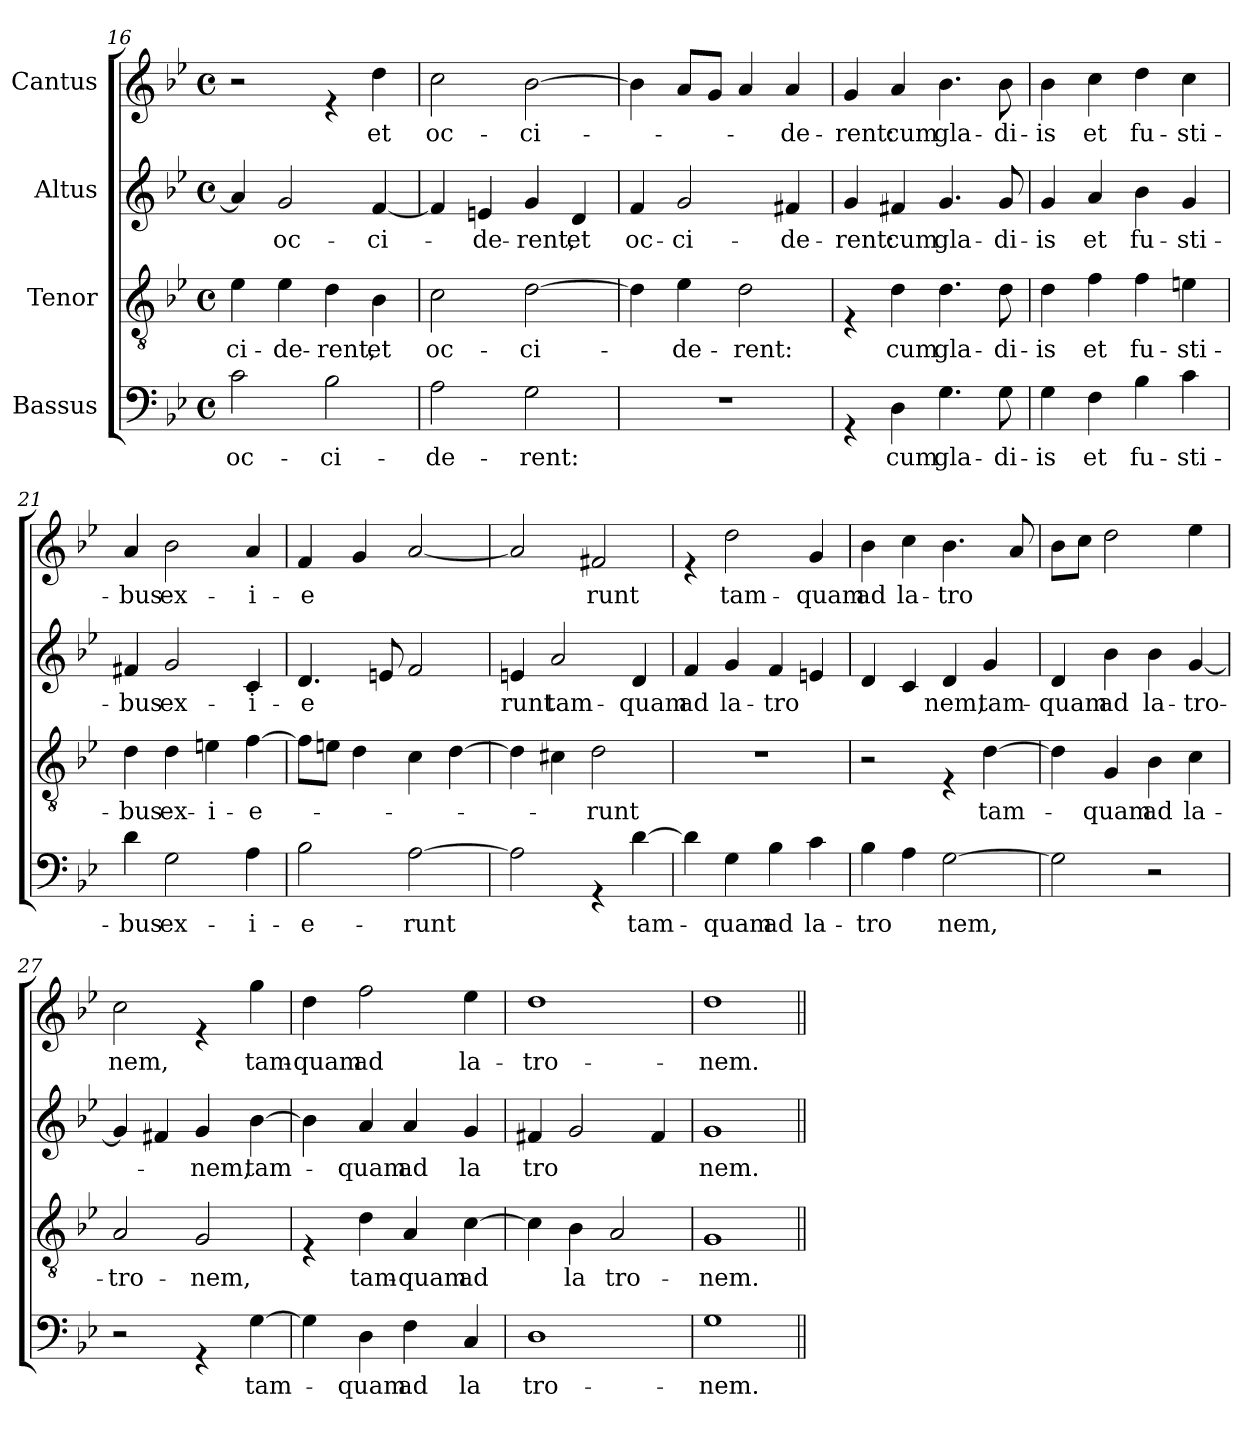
**kern	**text	**kern	**text	**kern	**text	**kern	**text
*part4	*part4	*part3	*part3	*part2	*part2	*part1	*part1
*staff4	*staff4	*staff3	*staff3	*staff2	*staff2	*staff1	*staff1
*I"Bassus	*	*I"Tenor	*	*I"Altus	*	*I"Cantus	*
*clefF4	*	*clefGv2	*	*clefG2	*	*clefG2	*
*k[b-e-]	*	*k[b-e-]	*	*k[b-e-]	*	*k[b-e-]	*
*B-:	*	*B-:	*	*B-:	*	*B-:	*
*M4/4	*	*M4/4	*	*M4/4	*	*M4/4	*
*met(c)	*	*met(c)	*	*met(c)	*	*met(c)	*
=16	=16	=16	=16	=16	=16	=16	=16
!	!LO:LY:b	!	!LO:LY:b	!	!	!	!
2c\	oc-	4e-\	-ci-	4a/]	.	2r	.
!	!	!	!LO:LY:b	!	!LO:LY:b	!	!
.	.	4e-\	-de-	2g/	oc-	.	.
!	!LO:LY:b	!	!LO:LY:b	!	!	!	!
2B-\	-ci-	4d\	-rent,	.	.	4re	.
!	!	!	!LO:LY:b	!	!LO:LY:b	!	!LO:LY:b
.	.	4B-\	et	[<4f/	-ci-	4dd\	et
=17	=17	=17	=17	=17	=17	=17	=17
!	!LO:LY:b	!	!LO:LY:b	!	!	!	!LO:LY:b
2A\	-de-	2c\	oc-	4f/]	.	2cc\	oc-
!	!	!	!	!	!LO:LY:b	!	!
.	.	.	.	4en/	-de-	.	.
!	!LO:LY:b	!	!LO:LY:b	!	!LO:LY:b	!	!LO:LY:b
2G\	-rent:	[>2d\	-ci-	4g/	-rent,	[>2b-\	-ci-
!	!	!	!	!	!LO:LY:b	!	!
.	.	.	.	4d/	et	.	.
!!LO:LB:g=z
=18	=18	=18	=18	=18	=18	=18	=18
!	!	!	!	!	!LO:LY:b	!	!
1r	.	4d\]	.	4f/	oc-	4b-\]	.
!	!	!	!LO:LY:b	!	!LO:LY:b	!	!
.	.	4e-\	-de-	2g/	-ci-	8a/L	.
.	.	.	.	.	.	8g/J	.
!	!	!	!LO:LY:b	!	!	!	!
.	.	2d\	-rent:	.	.	4a/	.
!	!	!	!	!	!LO:LY:b	!	!LO:LY:b
.	.	.	.	4f#X/	-de-	4a/	-de-
=19	=19	=19	=19	=19	=19	=19	=19
!	!	!	!	!	!LO:LY:b	!	!LO:LY:b
4rGG	.	4rE	.	4g/	-rent:	4g/	-rent:
!	!LO:LY:b	!	!LO:LY:b	!	!LO:LY:b	!	!LO:LY:b
4D\	cum	4d\	cum	4f#X/	cum	4a/	cum
!	!LO:LY:b	!	!LO:LY:b	!	!LO:LY:b	!	!LO:LY:b
4.G\	gla-	4.d\	gla-	4.g/	gla-	4.b-\	gla-
!	!LO:LY:b	!	!LO:LY:b	!	!LO:LY:b	!	!LO:LY:b
8G\	-di-	8d\	-di-	8g/	-di-	8b-\	-di-
=20	=20	=20	=20	=20	=20	=20	=20
!	!LO:LY:b	!	!LO:LY:b	!	!LO:LY:b	!	!LO:LY:b
4G\	-is	4d\	-is	4g/	-is	4b-\	-is
!	!LO:LY:b	!	!LO:LY:b	!	!LO:LY:b	!	!LO:LY:b
4F\	et	4f\	et	4a/	et	4cc\	et
!	!LO:LY:b	!	!LO:LY:b	!	!LO:LY:b	!	!LO:LY:b
4B-\	fu-	4f\	fu-	4b-\	fu-	4dd\	fu-
!	!LO:LY:b	!	!LO:LY:b	!	!LO:LY:b	!	!LO:LY:b
4c\	-sti-	4en\	-sti-	4g/	-sti-	4cc\	-sti-
=21	=21	=21	=21	=21	=21	=21	=21
!	!LO:LY:b	!	!LO:LY:b	!	!LO:LY:b	!	!LO:LY:b
4d\	-bus	4d\	-bus	4f#X/	-bus	4a/	-bus
!	!LO:LY:b	!	!LO:LY:b	!	!LO:LY:b	!	!LO:LY:b
2G\	ex-	4d\	ex-	2g/	ex-	2b-\	ex-
!	!	!	!LO:LY:b	!	!	!	!
.	.	4en\	-i-	.	.	.	.
!	!LO:LY:b	!	!LO:LY:b	!	!LO:LY:b	!	!LO:LY:b
4A\	-i-	[>4f\	-e-	4c/	-i-	4a/	-i-
=22	=22	=22	=22	=22	=22	=22	=22
!	!LO:LY:b	!	!	!	!LO:LY:b	!	!LO:LY:b
2B-\	-e-	8f\L]	.	4.d/	-e	4f/	-e
.	.	8en\J	.	.	.	.	.
.	.	4d\	.	.	.	4g/	.
.	.	.	.	8en/	.	.	.
!	!LO:LY:b	!	!	!	!	!	!
[>2A\	-runt	4c\	.	2f/	.	[<2a/	.
.	.	[>4d\	.	.	.	.	.
!!LO:PB:g=z
=23	=23	=23	=23	=23	=23	=23	=23
!	!	!	!	!	!LO:LY:b	!	!
2A\]	.	4d\]	.	4en/	runt	2a/]	.
!	!	!	!	!	!LO:LY:b	!	!
.	.	4c#X\	.	2a/	tam-	.	.
!	!	!	!LO:LY:b	!	!	!	!LO:LY:b
4rGG	.	2d\	-runt	.	.	2f#X/	runt
!	!LO:LY:b	!	!	!	!LO:LY:b	!	!
[>4d\	tam-	.	.	4d/	-quam	.	.
=24	=24	=24	=24	=24	=24	=24	=24
!	!	!	!	!	!LO:LY:b	!	!
4d\]	.	1r	.	4f/	ad	4re	.
!	!LO:LY:b	!	!	!	!LO:LY:b	!	!LO:LY:b
4G\	-quam	.	.	4g/	la-	2dd\	tam-
!	!LO:LY:b	!	!	!	!LO:LY:b	!	!
4B-\	ad	.	.	4f/	-tro	.	.
!	!LO:LY:b	!	!	!	!	!	!LO:LY:b
4c\	la-	.	.	4en/	.	4g/	-quam
=25	=25	=25	=25	=25	=25	=25	=25
!	!LO:LY:b	!	!	!	!	!	!LO:LY:b
4B-\	-tro	2r	.	4d/	.	4b-\	ad
!	!	!	!	!	!	!	!LO:LY:b
4A\	.	.	.	4c/	.	4cc\	la-
!	!LO:LY:b	!	!	!	!LO:LY:b	!	!LO:LY:b
[>2G\	nem,	4rE	.	4d/	nem,	4.b-\	-tro
!	!	!	!LO:LY:b	!	!LO:LY:b	!	!
.	.	[>4d\	tam-	4g/	tam-	.	.
.	.	.	.	.	.	8a/	.
=26	=26	=26	=26	=26	=26	=26	=26
!	!	!	!	!	!LO:LY:b	!	!
2G\]	.	4d\]	.	4d/	-quam	8b-\L	.
.	.	.	.	.	.	8cc\J	.
!	!	!	!LO:LY:b	!	!LO:LY:b	!	!
.	.	4G/	-quam	4b-\	ad	2dd\	.
!	!	!	!LO:LY:b	!	!LO:LY:b	!	!
2r	.	4B-\	ad	4b-\	la-	.	.
!	!	!	!LO:LY:b	!	!LO:LY:b	!	!
.	.	4c\	la-	[<4g/	-tro-	4ee-\	.
=27	=27	=27	=27	=27	=27	=27	=27
!	!	!	!LO:LY:b	!	!	!	!LO:LY:b
2r	.	2A/	-tro-	4g/]	.	2cc\	nem,
.	.	.	.	4f#X/	.	.	.
!	!	!	!LO:LY:b	!	!LO:LY:b	!	!
4rGG	.	2G/	-nem,	4g/	-nem,	4re	.
!	!LO:LY:b	!	!	!	!LO:LY:b	!	!LO:LY:b
[>4G\	tam-	.	.	[>4b-\	tam-	4gg\	tam-
!!LO:LB:g=z
=28	=28	=28	=28	=28	=28	=28	=28
!	!	!	!	!	!	!	!LO:LY:b
4G\]	.	4rE	.	4b-\]	.	4dd\	-quam
!	!LO:LY:b	!	!LO:LY:b	!	!LO:LY:b	!	!LO:LY:b
4D\	-quam	4d\	tam-	4a/	-quam	2ff\	ad
!	!LO:LY:b	!	!LO:LY:b	!	!LO:LY:b	!	!
4F\	ad	4A/	-quam	4a/	ad	.	.
!	!LO:LY:b	!	!LO:LY:b	!	!LO:LY:b	!	!LO:LY:b
4C/	la	[>4c\	ad	4g/	la	4ee-\	la-
=29	=29	=29	=29	=29	=29	=29	=29
!	!LO:LY:b	!	!	!	!LO:LY:b	!	!LO:LY:b
1D	tro-	4c\]	.	4f#X/	tro	1dd	-tro-
!	!	!	!LO:LY:b	!	!	!	!
.	.	4B-\	la	2g/	.	.	.
!	!	!	!LO:LY:b	!	!	!	!
.	.	2A/	tro-	.	.	.	.
.	.	.	.	4f#/	.	.	.
=30	=30	=30	=30	=30	=30	=30	=30
!	!LO:LY:b	!	!LO:LY:b	!	!LO:LY:b	!	!LO:LY:b
1G	-nem.	1G	-nem.	1g	nem.	1dd	-nem.
=||	=||	=||	=||	=||	=||	=||	=||
*-	*-	*-	*-	*-	*-	*-	*-
